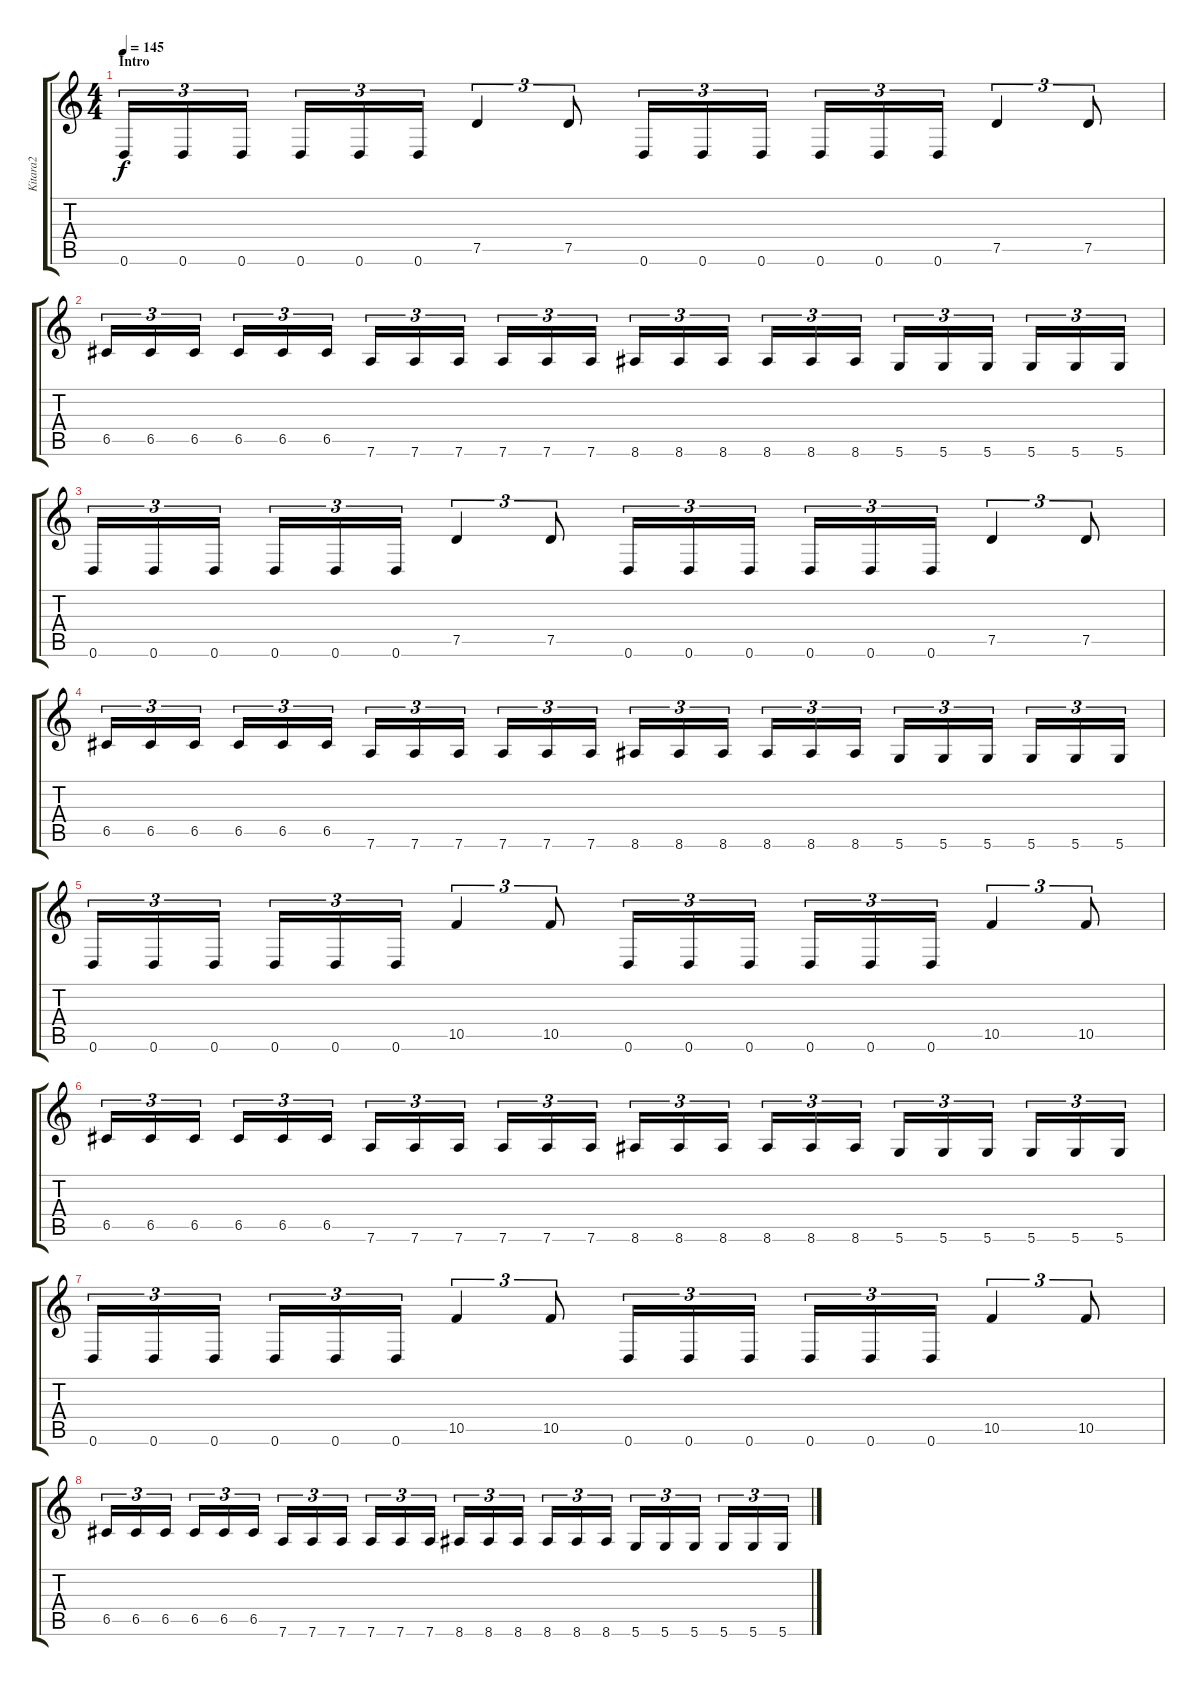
\track ("Kitara2" "Kitara2") {instrument distortionguitar}
\staff {score tabs}
\tuning (D4 A3 F3 C3 G2 D2) {hide}
\ts (4 4)
\section ("" "Intro")
\tempo 145
\clef g2
\ks c
0.6.16{tu (3 2) dy f instrument distortionguitar} 0.6.16{tu (3 2)} 0.6.16{tu (3 2)} 0.6.16{tu (3 2)} 0.6.16{tu (3 2)} 0.6.16{tu (3 2)} 7.5.4{tu (3 2)} 7.5.8{tu (3 2)} 0.6.16{tu (3 2)} 0.6.16{tu (3 2)} 0.6.16{tu (3 2)} 0.6.16{tu (3 2)} 0.6.16{tu (3 2)} 0.6.16{tu (3 2)} 7.5.4{tu (3 2)} 7.5.8{tu (3 2)} |
6.5.16{tu (3 2)} 6.5.16{tu (3 2)} 6.5.16{tu (3 2)} 6.5.16{tu (3 2)} 6.5.16{tu (3 2)} 6.5.16{tu (3 2)} 7.6.16{tu (3 2)} 7.6.16{tu (3 2)} 7.6.16{tu (3 2)} 7.6.16{tu (3 2)} 7.6.16{tu (3 2)} 7.6.16{tu (3 2)} 8.6.16{tu (3 2)} 8.6.16{tu (3 2)} 8.6.16{tu (3 2)} 8.6.16{tu (3 2)} 8.6.16{tu (3 2)} 8.6.16{tu (3 2)} 5.6.16{tu (3 2)} 5.6.16{tu (3 2)} 5.6.16{tu (3 2)} 5.6.16{tu (3 2)} 5.6.16{tu (3 2)} 5.6.16{tu (3 2)} |
0.6.16{tu (3 2)} 0.6.16{tu (3 2)} 0.6.16{tu (3 2)} 0.6.16{tu (3 2)} 0.6.16{tu (3 2)} 0.6.16{tu (3 2)} 7.5.4{tu (3 2)} 7.5.8{tu (3 2)} 0.6.16{tu (3 2)} 0.6.16{tu (3 2)} 0.6.16{tu (3 2)} 0.6.16{tu (3 2)} 0.6.16{tu (3 2)} 0.6.16{tu (3 2)} 7.5.4{tu (3 2)} 7.5.8{tu (3 2)} |
6.5.16{tu (3 2)} 6.5.16{tu (3 2)} 6.5.16{tu (3 2)} 6.5.16{tu (3 2)} 6.5.16{tu (3 2)} 6.5.16{tu (3 2)} 7.6.16{tu (3 2)} 7.6.16{tu (3 2)} 7.6.16{tu (3 2)} 7.6.16{tu (3 2)} 7.6.16{tu (3 2)} 7.6.16{tu (3 2)} 8.6.16{tu (3 2)} 8.6.16{tu (3 2)} 8.6.16{tu (3 2)} 8.6.16{tu (3 2)} 8.6.16{tu (3 2)} 8.6.16{tu (3 2)} 5.6.16{tu (3 2)} 5.6.16{tu (3 2)} 5.6.16{tu (3 2)} 5.6.16{tu (3 2)} 5.6.16{tu (3 2)} 5.6.16{tu (3 2)} |
0.6.16{tu (3 2)} 0.6.16{tu (3 2)} 0.6.16{tu (3 2)} 0.6.16{tu (3 2)} 0.6.16{tu (3 2)} 0.6.16{tu (3 2)} 10.5.4{tu (3 2)} 10.5.8{tu (3 2)} 0.6.16{tu (3 2)} 0.6.16{tu (3 2)} 0.6.16{tu (3 2)} 0.6.16{tu (3 2)} 0.6.16{tu (3 2)} 0.6.16{tu (3 2)} 10.5.4{tu (3 2)} 10.5.8{tu (3 2)} |
6.5.16{tu (3 2)} 6.5.16{tu (3 2)} 6.5.16{tu (3 2)} 6.5.16{tu (3 2)} 6.5.16{tu (3 2)} 6.5.16{tu (3 2)} 7.6.16{tu (3 2)} 7.6.16{tu (3 2)} 7.6.16{tu (3 2)} 7.6.16{tu (3 2)} 7.6.16{tu (3 2)} 7.6.16{tu (3 2)} 8.6.16{tu (3 2)} 8.6.16{tu (3 2)} 8.6.16{tu (3 2)} 8.6.16{tu (3 2)} 8.6.16{tu (3 2)} 8.6.16{tu (3 2)} 5.6.16{tu (3 2)} 5.6.16{tu (3 2)} 5.6.16{tu (3 2)} 5.6.16{tu (3 2)} 5.6.16{tu (3 2)} 5.6.16{tu (3 2)} |
0.6.16{tu (3 2)} 0.6.16{tu (3 2)} 0.6.16{tu (3 2)} 0.6.16{tu (3 2)} 0.6.16{tu (3 2)} 0.6.16{tu (3 2)} 10.5.4{tu (3 2)} 10.5.8{tu (3 2)} 0.6.16{tu (3 2)} 0.6.16{tu (3 2)} 0.6.16{tu (3 2)} 0.6.16{tu (3 2)} 0.6.16{tu (3 2)} 0.6.16{tu (3 2)} 10.5.4{tu (3 2)} 10.5.8{tu (3 2)} |
6.5.16{tu (3 2)} 6.5.16{tu (3 2)} 6.5.16{tu (3 2)} 6.5.16{tu (3 2)} 6.5.16{tu (3 2)} 6.5.16{tu (3 2)} 7.6.16{tu (3 2)} 7.6.16{tu (3 2)} 7.6.16{tu (3 2)} 7.6.16{tu (3 2)} 7.6.16{tu (3 2)} 7.6.16{tu (3 2)} 8.6.16{tu (3 2)} 8.6.16{tu (3 2)} 8.6.16{tu (3 2)} 8.6.16{tu (3 2)} 8.6.16{tu (3 2)} 8.6.16{tu (3 2)} 5.6.16{tu (3 2)} 5.6.16{tu (3 2)} 5.6.16{tu (3 2)} 5.6.16{tu (3 2)} 5.6.16{tu (3 2)} 5.6.16{tu (3 2)}
